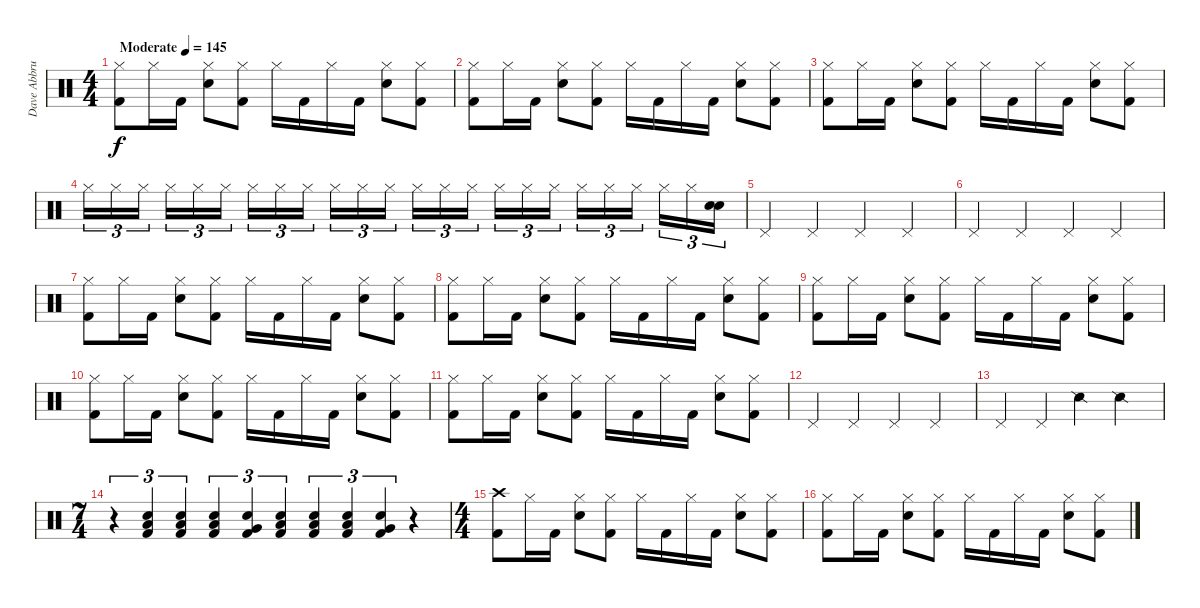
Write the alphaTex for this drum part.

\track ("Dave Abbruzzese" "Dave Abbru") {instrument percussion}
\staff {score}
\articulation defaults
\ts (4 4)
\tempo (145 "Moderate")
\clef neutral
\ks c
("Hi-Hat (closed)" "Kick (hit) 2").8{dy f} "Hi-Hat (closed)".16 "Kick (hit) 2".16 ("Hi-Hat (closed)" "Electric Snare (hit)").8 ("Hi-Hat (closed)" "Kick (hit) 2").8 "Hi-Hat (closed)".16 "Kick (hit) 2".16 "Hi-Hat (closed)".16 "Kick (hit) 2".16 ("Hi-Hat (closed)" "Electric Snare (hit)").8 ("Hi-Hat (closed)" "Kick (hit) 2").8 |
("Hi-Hat (closed)" "Kick (hit) 2").8 "Hi-Hat (closed)".16 "Kick (hit) 2".16 ("Hi-Hat (closed)" "Electric Snare (hit)").8 ("Hi-Hat (closed)" "Kick (hit) 2").8 "Hi-Hat (closed)".16 "Kick (hit) 2".16 "Hi-Hat (closed)".16 "Kick (hit) 2".16 ("Hi-Hat (closed)" "Electric Snare (hit)").8 ("Hi-Hat (closed)" "Kick (hit) 2").8 |
("Hi-Hat (closed)" "Kick (hit) 2").8 "Hi-Hat (closed)".16 "Kick (hit) 2".16 ("Hi-Hat (closed)" "Electric Snare (hit)").8 ("Hi-Hat (closed)" "Kick (hit) 2").8 "Hi-Hat (closed)".16 "Kick (hit) 2".16 "Hi-Hat (closed)".16 "Kick (hit) 2".16 ("Hi-Hat (closed)" "Electric Snare (hit)").8 ("Hi-Hat (closed)" "Kick (hit) 2").8 |
"Hi-Hat (closed)".16{tu (3 2)} "Hi-Hat (closed)".16{tu (3 2)} "Hi-Hat (closed)".16{tu (3 2) beam splitsecondary} "Hi-Hat (closed)".16{tu (3 2)} "Hi-Hat (closed)".16{tu (3 2)} "Hi-Hat (closed)".16{tu (3 2)} "Hi-Hat (closed)".16{tu (3 2)} "Hi-Hat (closed)".16{tu (3 2)} "Hi-Hat (closed)".16{tu (3 2) beam splitsecondary} "Hi-Hat (closed)".16{tu (3 2)} "Hi-Hat (closed)".16{tu (3 2)} "Hi-Hat (closed)".16{tu (3 2)} "Hi-Hat (closed)".16{tu (3 2)} "Hi-Hat (closed)".16{tu (3 2)} "Hi-Hat (closed)".16{tu (3 2) beam splitsecondary} "Hi-Hat (closed)".16{tu (3 2)} "Hi-Hat (closed)".16{tu (3 2)} "Hi-Hat (closed)".16{tu (3 2)} "Hi-Hat (closed)".16{tu (3 2)} "Hi-Hat (closed)".16{tu (3 2)} "Hi-Hat (closed)".16{tu (3 2) beam splitsecondary} "Hi-Hat (closed)".16{tu (3 2)} "Hi-Hat (closed)".16{tu (3 2)} ("Electric Snare (hit)" "Electric Snare (hit)").16{tu (3 2)} |
"Pedal Hi-Hat (hit)".4 "Pedal Hi-Hat (hit)".4 "Pedal Hi-Hat (hit)".4 "Pedal Hi-Hat (hit)".4 |
"Pedal Hi-Hat (hit)".4 "Pedal Hi-Hat (hit)".4 "Pedal Hi-Hat (hit)".4 "Pedal Hi-Hat (hit)".4 |
("Hi-Hat (closed)" "Kick (hit) 2").8 "Hi-Hat (closed)".16 "Kick (hit) 2".16 ("Hi-Hat (closed)" "Electric Snare (hit)").8 ("Hi-Hat (closed)" "Kick (hit) 2").8 "Hi-Hat (closed)".16 "Kick (hit) 2".16 "Hi-Hat (closed)".16 "Kick (hit) 2".16 ("Hi-Hat (closed)" "Electric Snare (hit)").8 ("Hi-Hat (closed)" "Kick (hit) 2").8 |
("Hi-Hat (closed)" "Kick (hit) 2").8 "Hi-Hat (closed)".16 "Kick (hit) 2".16 ("Hi-Hat (closed)" "Electric Snare (hit)").8 ("Hi-Hat (closed)" "Kick (hit) 2").8 "Hi-Hat (closed)".16 "Kick (hit) 2".16 "Hi-Hat (closed)".16 "Kick (hit) 2".16 ("Hi-Hat (closed)" "Electric Snare (hit)").8 ("Hi-Hat (closed)" "Kick (hit) 2").8 |
("Hi-Hat (closed)" "Kick (hit) 2").8 "Hi-Hat (closed)".16 "Kick (hit) 2".16 ("Hi-Hat (closed)" "Electric Snare (hit)").8 ("Hi-Hat (closed)" "Kick (hit) 2").8 "Hi-Hat (closed)".16 "Kick (hit) 2".16 "Hi-Hat (closed)".16 "Kick (hit) 2".16 ("Hi-Hat (closed)" "Electric Snare (hit)").8 ("Hi-Hat (closed)" "Kick (hit) 2").8 |
("Hi-Hat (closed)" "Kick (hit) 2").8 "Hi-Hat (closed)".16 "Kick (hit) 2".16 ("Hi-Hat (closed)" "Electric Snare (hit)").8 ("Hi-Hat (closed)" "Kick (hit) 2").8 "Hi-Hat (closed)".16 "Kick (hit) 2".16 "Hi-Hat (closed)".16 "Kick (hit) 2".16 ("Hi-Hat (closed)" "Electric Snare (hit)").8 ("Hi-Hat (closed)" "Kick (hit) 2").8 |
("Hi-Hat (closed)" "Kick (hit) 2").8 "Hi-Hat (closed)".16 "Kick (hit) 2".16 ("Hi-Hat (closed)" "Electric Snare (hit)").8 ("Hi-Hat (closed)" "Kick (hit) 2").8 "Hi-Hat (closed)".16 "Kick (hit) 2".16 "Hi-Hat (closed)".16 "Kick (hit) 2".16 ("Hi-Hat (closed)" "Electric Snare (hit)").8 ("Hi-Hat (closed)" "Kick (hit) 2").8 |
"Pedal Hi-Hat (hit)".4 "Pedal Hi-Hat (hit)".4 "Pedal Hi-Hat (hit)".4 "Pedal Hi-Hat (hit)".4 |
"Pedal Hi-Hat (hit)".4 "Pedal Hi-Hat (hit)".4 "Snare (side stick) 2".4 "Snare (side stick) 2".4 |
\ts (7 4)
r.4{tu (3 2)} ("Low Tom (hit)" "Electric Snare (hit)" "Kick (hit) 2").4{tu (3 2)} ("Low Tom (hit)" "Electric Snare (hit)" "Kick (hit) 2").4{tu (3 2)} ("Low Tom (hit)" "Electric Snare (hit)" "Kick (hit) 2").4{tu (3 2)} ("Very Low Tom (hit)" "Electric Snare (hit)" "Kick (hit) 2").4{tu (3 2)} ("Low Tom (hit)" "Electric Snare (hit)" "Kick (hit) 2").4{tu (3 2)} ("Low Tom (hit)" "Electric Snare (hit)" "Kick (hit) 2").4{tu (3 2)} ("Low Tom (hit)" "Electric Snare (hit)" "Kick (hit) 2").4{tu (3 2)} ("Very Low Tom (hit)" "Electric Snare (hit)" "Kick (hit) 2").4{tu (3 2)} r.4 |
\ts (4 4)
("Crash high (hit)" "Kick (hit) 2").8 "Hi-Hat (closed)".16 "Kick (hit) 2".16 ("Hi-Hat (closed)" "Electric Snare (hit)").8 ("Hi-Hat (closed)" "Kick (hit) 2").8 "Hi-Hat (closed)".16 "Kick (hit) 2".16 "Hi-Hat (closed)".16 "Kick (hit) 2".16 ("Hi-Hat (closed)" "Electric Snare (hit)").8 ("Hi-Hat (closed)" "Kick (hit) 2").8 |
("Hi-Hat (closed)" "Kick (hit) 2").8 "Hi-Hat (closed)".16 "Kick (hit) 2".16 ("Hi-Hat (closed)" "Electric Snare (hit)").8 ("Hi-Hat (closed)" "Kick (hit) 2").8 "Hi-Hat (closed)".16 "Kick (hit) 2".16 "Hi-Hat (closed)".16 "Kick (hit) 2".16 ("Hi-Hat (closed)" "Electric Snare (hit)").8 ("Hi-Hat (closed)" "Kick (hit) 2").8
